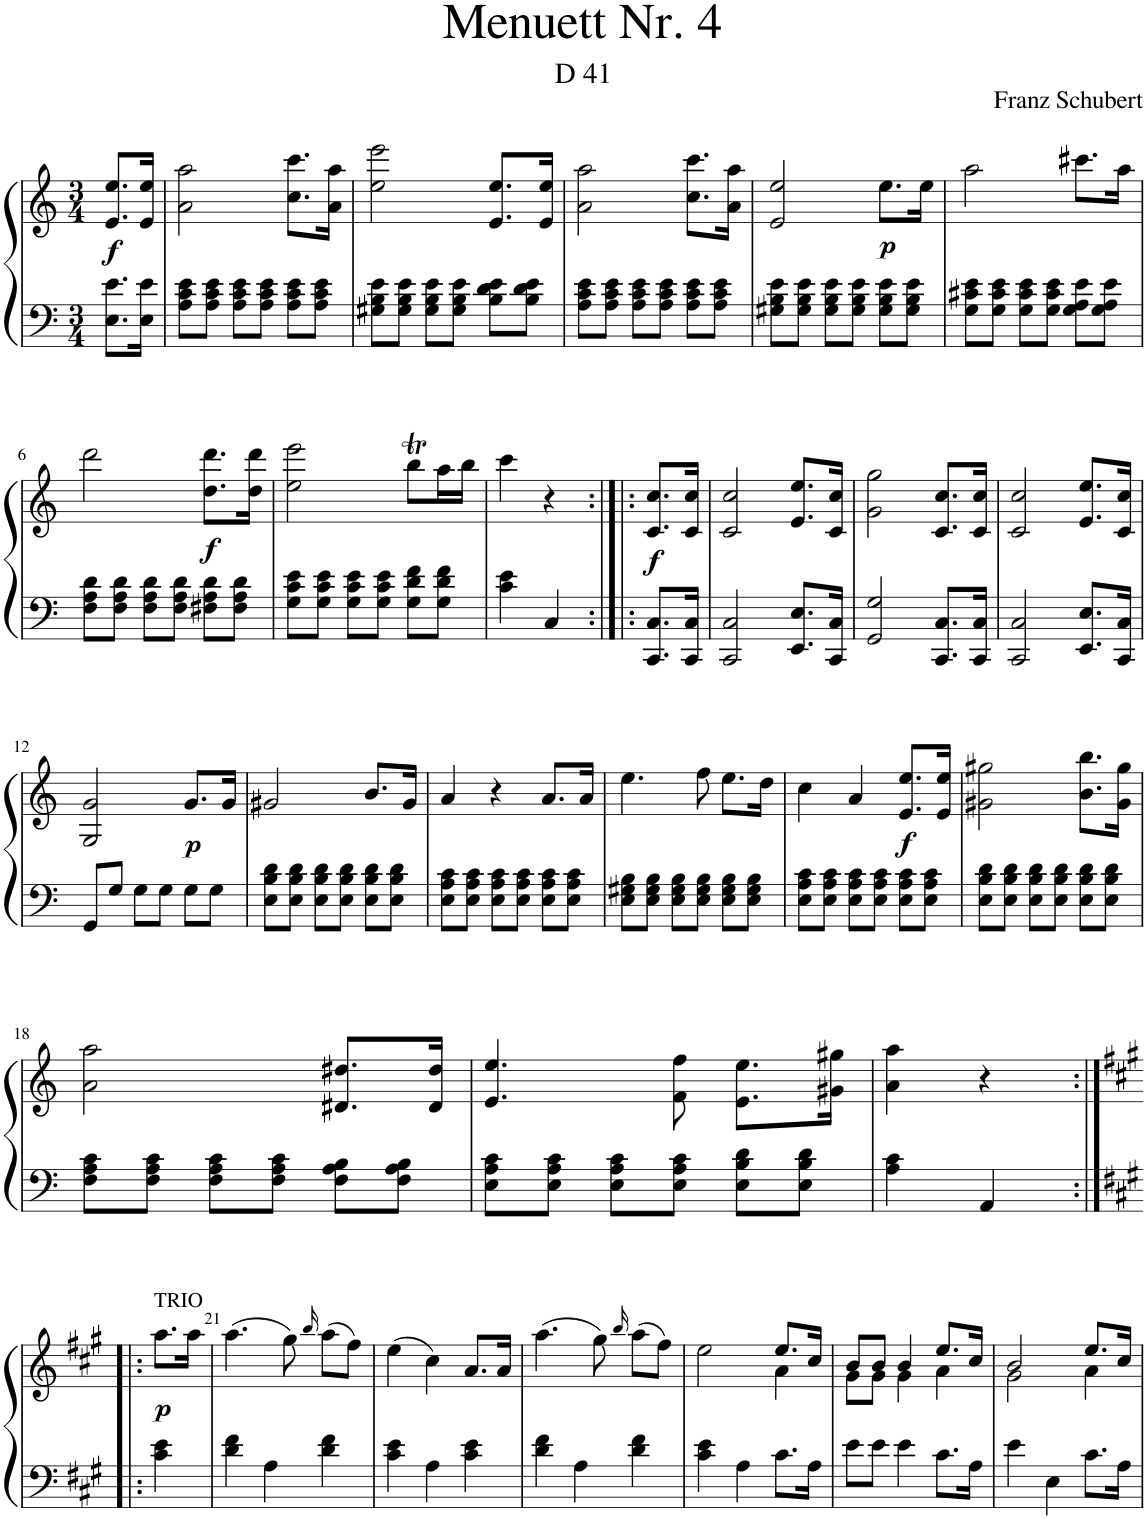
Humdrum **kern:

**kern	**kern	**dynam
*part1	*part1	*part1
*staff2	*staff1	*staff1/2
*I"Piano	*	*
*I'Pno.	*	*
*clefF4	*clefG2	*
*k[]	*k[]	*
*M3/4	*M3/4	*
=	=	=
!	!	!LO:DY:b
8.E\ 8.e\L	8.e/ 8.ee/L	f
16E\ 16e\Jk	16e/ 16ee/Jk	.
=1	=1	=1
8A\ 8c\ 8e\L	2a\ 2aa\	.
8A\ 8c\ 8e\J	.	.
8A\ 8c\ 8e\L	.	.
8A\ 8c\ 8e\J	.	.
8A\ 8c\ 8e\L	8.cc\ 8.ccc\L	.
8A\ 8c\ 8e\J	.	.
.	16a\ 16aa\Jk	.
=2	=2	=2
8G#X\ 8B\ 8e\L	2ee\ 2eee\	.
8G#\ 8B\ 8e\J	.	.
8G#\ 8B\ 8e\L	.	.
8G#\ 8B\ 8e\J	.	.
8B\ 8d\ 8e\L	8.e/ 8.ee/L	.
8B\ 8d\ 8e\J	.	.
.	16e/ 16ee/Jk	.
=3	=3	=3
8A\ 8c\ 8e\L	2a\ 2aa\	.
8A\ 8c\ 8e\J	.	.
8A\ 8c\ 8e\L	.	.
8A\ 8c\ 8e\J	.	.
8A\ 8c\ 8e\L	8.cc\ 8.ccc\L	.
8A\ 8c\ 8e\J	.	.
.	16a\ 16aa\Jk	.
=4	=4	=4
8G#X\ 8B\ 8e\L	2e/ 2ee/	.
8G#\ 8B\ 8e\J	.	.
8G#\ 8B\ 8e\L	.	.
8G#\ 8B\ 8e\J	.	.
!	!	!LO:DY:b
8G#\ 8B\ 8e\L	8.ee\L	p
8G#\ 8B\ 8e\J	.	.
.	16ee\Jk	.
=5	=5	=5
8G\ 8c#X\ 8e\L	2aa\	.
8G\ 8c#\ 8e\J	.	.
8G\ 8c#\ 8e\L	.	.
8G\ 8c#\ 8e\J	.	.
8G\ 8A\ 8e\L	8.ccc#X\L	.
8G\ 8A\ 8e\J	.	.
.	16aa\Jk	.
!!LO:LB:g=z
=6	=6	=6
8F\ 8A\ 8d\L	2ddd\	.
8F\ 8A\ 8d\J	.	.
8F\ 8A\ 8d\L	.	.
8F\ 8A\ 8d\J	.	.
!	!	!LO:DY:b
8F#X\ 8A\ 8d\L	8.dd\ 8.ddd\L	f
8F#\ 8A\ 8d\J	.	.
.	16dd\ 16ddd\Jk	.
=7	=7	=7
8G\ 8c\ 8e\L	2ee\ 2eee\	.
8G\ 8c\ 8e\J	.	.
8G\ 8c\ 8e\L	.	.
8G\ 8c\ 8e\J	.	.
8G\ 8d\ 8f\L	8bbt\L	.
8G\ 8d\ 8f\J	16aa\L	.
.	16bb\JJ	.
=8	=8	=8
4c\ 4e\	4ccc\	.
4C/	4r	.
=8X1:|!|:	=8X1:|!|:	=8X1:|!|:
!	!	!LO:DY:b
8.CC/ 8.C/L	8.c/ 8.cc/L	f
16CC/ 16C/Jk	16c/ 16cc/Jk	.
=9	=9	=9
2CC/ 2C/	2c/ 2cc/	.
8.EE/ 8.E/L	8.e/ 8.ee/L	.
16CC/ 16C/Jk	16c/ 16cc/Jk	.
=10	=10	=10
2GG/ 2G/	2g\ 2gg\	.
8.CC/ 8.C/L	8.c/ 8.cc/L	.
16CC/ 16C/Jk	16c/ 16cc/Jk	.
=11	=11	=11
2CC/ 2C/	2c/ 2cc/	.
8.EE/ 8.E/L	8.e/ 8.ee/L	.
16CC/ 16C/Jk	16c/ 16cc/Jk	.
!!LO:LB:g=z
=12	=12	=12
8GG/L	2G/ 2g/	.
8G/J	.	.
8G\L	.	.
8G\J	.	.
!	!	!LO:DY:b
8G\L	8.g/L	p
8G\J	.	.
.	16g/Jk	.
=13	=13	=13
8E\ 8B\ 8d\L	2g#X/	.
8E\ 8B\ 8d\J	.	.
8E\ 8B\ 8d\L	.	.
8E\ 8B\ 8d\J	.	.
8E\ 8B\ 8d\L	8.b/L	.
8E\ 8B\ 8d\J	.	.
.	16g#/Jk	.
=14	=14	=14
8E\ 8A\ 8c\L	4a/	.
8E\ 8A\ 8c\J	.	.
8E\ 8A\ 8c\L	4r	.
8E\ 8A\ 8c\J	.	.
8E\ 8A\ 8c\L	8.a/L	.
8E\ 8A\ 8c\J	.	.
.	16a/Jk	.
=15	=15	=15
8E\ 8G#X\ 8B\L	4.ee\	.
8E\ 8G#\ 8B\J	.	.
8E\ 8G#\ 8B\L	.	.
8E\ 8G#\ 8B\J	8ff\	.
8E\ 8G#\ 8B\L	8.ee\L	.
8E\ 8G#\ 8B\J	.	.
.	16dd\Jk	.
=16	=16	=16
8E\ 8A\ 8c\L	4cc\	.
8E\ 8A\ 8c\J	.	.
8E\ 8A\ 8c\L	4a/	.
8E\ 8A\ 8c\J	.	.
!	!	!LO:DY:b
8E\ 8A\ 8c\L	8.e/ 8.ee/L	f
8E\ 8A\ 8c\J	.	.
.	16e/ 16ee/Jk	.
=17	=17	=17
8E\ 8B\ 8d\L	2g#X\ 2gg#X\	.
8E\ 8B\ 8d\J	.	.
8E\ 8B\ 8d\L	.	.
8E\ 8B\ 8d\J	.	.
8E\ 8B\ 8d\L	8.b\ 8.bb\L	.
8E\ 8B\ 8d\J	.	.
.	16g#\ 16gg#\Jk	.
!!LO:LB:g=z
=18	=18	=18
8F\ 8A\ 8c\L	2a\ 2aa\	.
8F\ 8A\ 8c\J	.	.
8F\ 8A\ 8c\L	.	.
8F\ 8A\ 8c\J	.	.
8F\ 8A\ 8B\L	8.d#X/ 8.dd#X/L	.
8F\ 8A\ 8B\J	.	.
.	16d#/ 16dd#/Jk	.
=19	=19	=19
8E\ 8A\ 8c\L	4.e/ 4.ee/	.
8E\ 8A\ 8c\J	.	.
8E\ 8A\ 8c\L	.	.
8E\ 8A\ 8c\J	8f\ 8ff\	.
8E\ 8B\ 8d\L	8.e\ 8.ee\L	.
8E\ 8B\ 8d\J	.	.
.	16g#X\ 16gg#X\Jk	.
=20	=20	=20
4A\ 4c\	4a\ 4aa\	.
4AA/	4r	.
!!LO:LB:g=z
=20X2:|!|:	=20X2:|!|:	=20X2:|!|:
*k[f#c#g#]	*k[f#c#g#]	*
!	!LO:TX:a:t=TRIO	!
!	!	!LO:DY:b
4c#\ 4e\	8.aa\L	p
.	16aa\Jk	.
=21	=21	=21
4d\ 4f#\	(4.aa\	.
4A\	.	.
.	8gg#\)	.
.	16qbb/	.
4d\ 4f#\	(8aa\L	.
.	8ff#\J)	.
=22	=22	=22
4c#\ 4e\	(4ee\	.
4A\	4cc#\)	.
4c#\ 4e\	8.a/L	.
.	16a/Jk	.
=23	=23	=23
4d\ 4f#\	(4.aa\	.
4A\	.	.
.	8gg#\)	.
.	16qbb/	.
4d\ 4f#\	(8aa\L	.
.	8ff#\J)	.
=24	=24	=24
*	*^	*
4c#\ 4e\	2ee\	2ryy	.
4A\	.	.	.
8.c#\L	8.ee/L	4a\	.
16A\Jk	16cc#/Jk	.	.
=25	=25	=25	=25
8e\L	8b/L	8g#\L	.
8e\J	8b/J	8g#\J	.
4e\	4b/	4g#\	.
8.c#\L	8.ee/L	4a\	.
16A\Jk	16cc#/Jk	.	.
=26	=26	=26	=26
4e\	2b/	2g#\	.
4E\	.	.	.
8.c#\L	8.ee/L	4a\	.
16A\Jk	16cc#/Jk	.	.
*	*v	*v	*
=	=	=
*-	*-	*-
